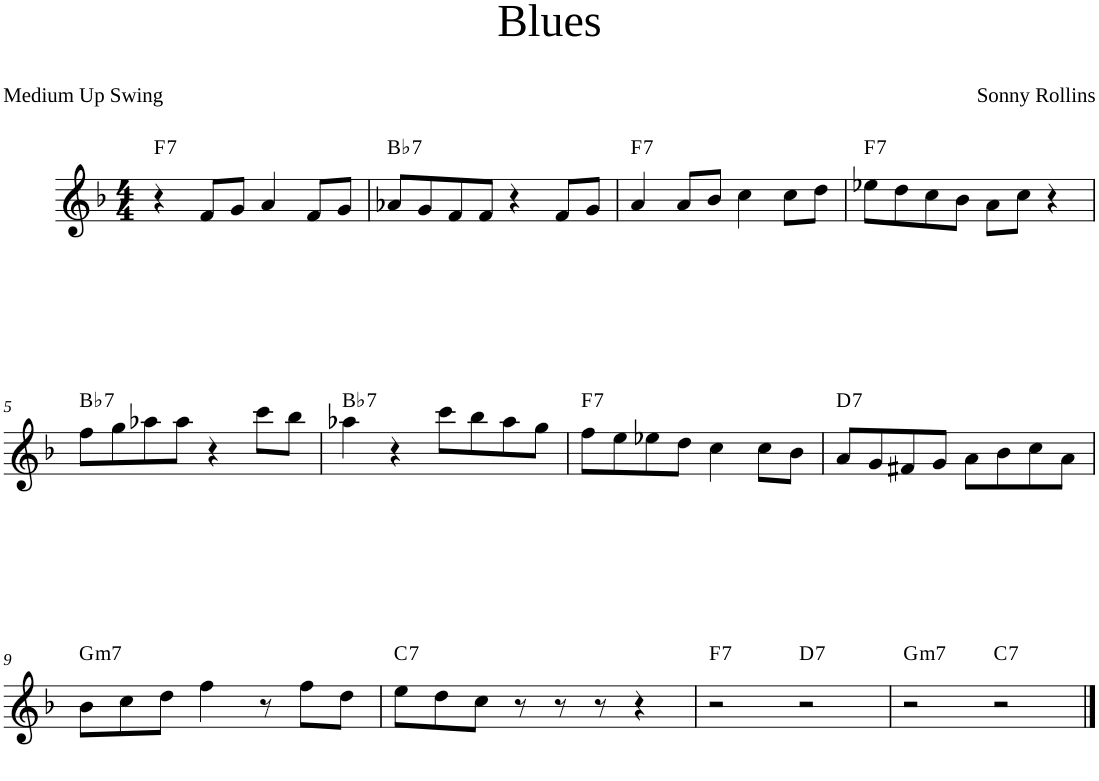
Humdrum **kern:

**kern	**harte
*part1	*part1
*staff1	*
*I"Lead sheet	*
*clefG2	*
*k[b-]	*
*F:	*
*M4/4	*
=1	=1
!	!LO:H:kt=7
4r	F:7
8f/L	.
8g/J	.
4a/	.
8f/L	.
8g/J	.
=2	=2
!	!LO:H:kt=7
8a-X/L	Bb:7
8g/	.
8f/	.
8f/J	.
4r	.
8f/L	.
8g/J	.
=3	=3
!	!LO:H:kt=7
4a/	F:7
8a/L	.
8b-/J	.
4cc\	.
8cc\L	.
8dd\J	.
=4	=4
!	!LO:H:kt=7
8ee-X\L	F:7
8dd\	.
8cc\	.
8b-\J	.
8a\L	.
8cc\J	.
4r	.
!!LO:LB:g=z
=5	=5
!	!LO:H:kt=7
8ff\L	Bb:7
8gg\	.
8aa-X\	.
8aa-\J	.
4r	.
8ccc\L	.
8bb-\J	.
=6	=6
!	!LO:H:kt=7
4aa-X\	Bb:7
4r	.
8ccc\L	.
8bb-\	.
8aa-\	.
8gg\J	.
=7	=7
!	!LO:H:kt=7
8ff\L	F:7
8ee\	.
8ee-X\	.
8dd\J	.
4cc\	.
8cc\L	.
8b-\J	.
=8	=8
!	!LO:H:kt=7
8a/L	D:7
8g/	.
8f#X/	.
8g/J	.
8a\L	.
8b-\	.
8cc\	.
8a\J	.
!!LO:LB:g=z
=9	=9
!	!LO:H:kt=m7
8b-\L	G:min7
8cc\	.
8dd\J	.
4ff\	.
8r	.
8ff\L	.
8dd\J	.
=10	=10
!	!LO:H:kt=7
8ee\L	C:7
8dd\	.
8cc\J	.
8r	.
8r	.
8r	.
4r	.
=11	=11
!	!LO:H:kt=7
2r	F:7
!	!LO:H:kt=7
2r	D:7
=12	=12
!	!LO:H:kt=m7
2r	G:min7
!	!LO:H:kt=7
2r	C:7
==	==
*-	*-
